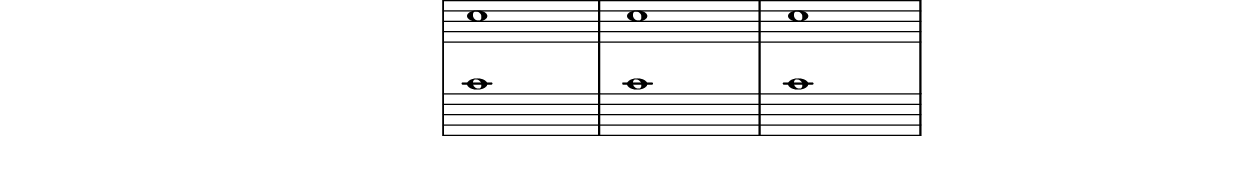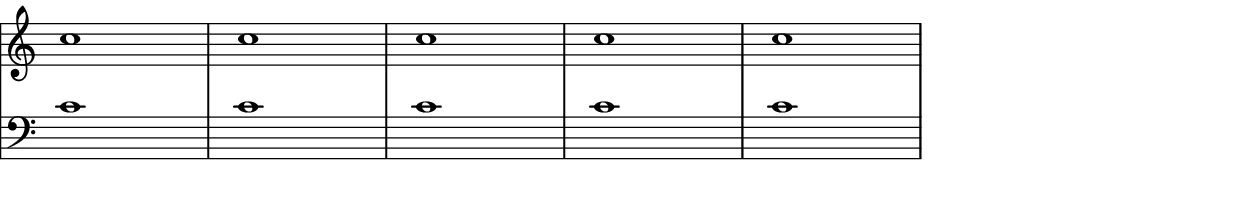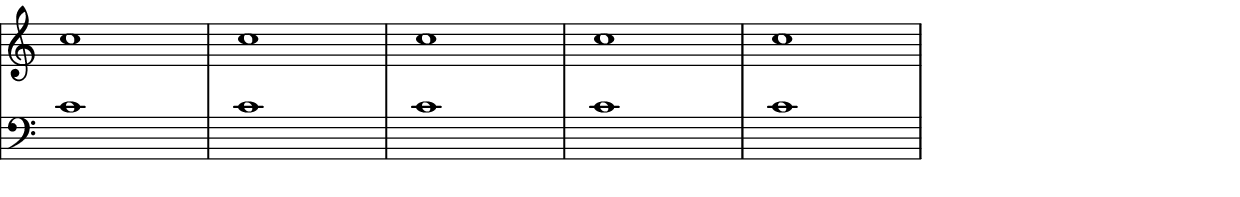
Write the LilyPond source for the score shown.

%% Generated by lilypond-book.py
%% Options: [exampleindent=10.16\mm,indent=0\mm,line-width=160\mm]
\include "lilypond-book-preamble.ly"


% ****************************************************************
% Start cut-&-pastable-section
% ****************************************************************



\paper {
  indent = 0\mm
  line-width = 160\mm
  % offset the left padding, also add 1mm as lilypond creates cropped
  % images with a little space on the right
  line-width = #(- line-width (* mm  3.000000) (* mm 1))
}

\layout {
  
}





% ****************************************************************
% ly snippet:
% ****************************************************************
\sourcefilename "removing-brace-on-first-line-of-piano-score.ly"
\sourcefileline 0
%% DO NOT EDIT this file manually; it is automatically
%% generated from LSR http://lsr.di.unimi.it
%% Make any changes in LSR itself, or in Documentation/snippets/new/ ,
%% and then run scripts/auxiliar/makelsr.py
%%
%% This file is in the public domain.
\version "2.18.0"

\header {
  lsrtags = "keyboards, staff-notation, tweaks-and-overrides"

  texidoc = "
This snippet removes the first brace from a @code{PianoStaff} or a
@code{GrandStaff}. It may be useful when cutting and pasting the
engraved image into existing music.

It uses @code{\\alterBroken}.

"
  doctitle = "Removing brace on first line of piano score"
} % begin verbatim

someMusic =  {
  \once \override Staff.Clef.stencil = ##f
  \once \override Staff.TimeSignature.stencil = ##f
  \repeat unfold 3 c1 \break
  \repeat unfold 5 c1 \break
  \repeat unfold 5 c1
}

\score {
  \new PianoStaff
  <<
    \new Staff = "right" \relative c'' \someMusic
    \new Staff = "left" \relative c' { \clef F \someMusic }
  >>
  \layout {
    indent=75
    \context {
      \PianoStaff
      \alterBroken transparent #'(#t) SystemStartBrace
    }
  }
}



% ****************************************************************
% end ly snippet
% ****************************************************************
